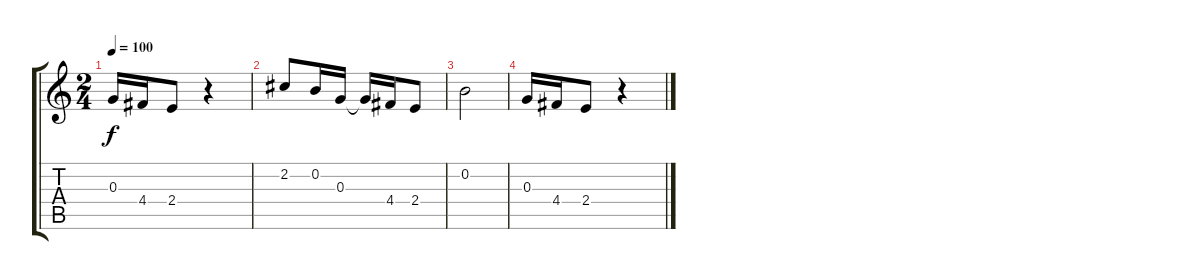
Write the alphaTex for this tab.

\track "" {instrument altosax}
\staff {score tabs}
\tuning (E5 B4 G4 D4 A3 E3) {hide}
\ts (2 4)
\tempo 100
\clef g2
\ks c
0.3.16{dy f} 4.4.16 2.4.8 r.4 |
2.2.8 0.2.16 0.3.16 0.3{t}.16 4.4.16 2.4.8 |
0.2.2 |
0.3.16 4.4.16 2.4.8 r.4
